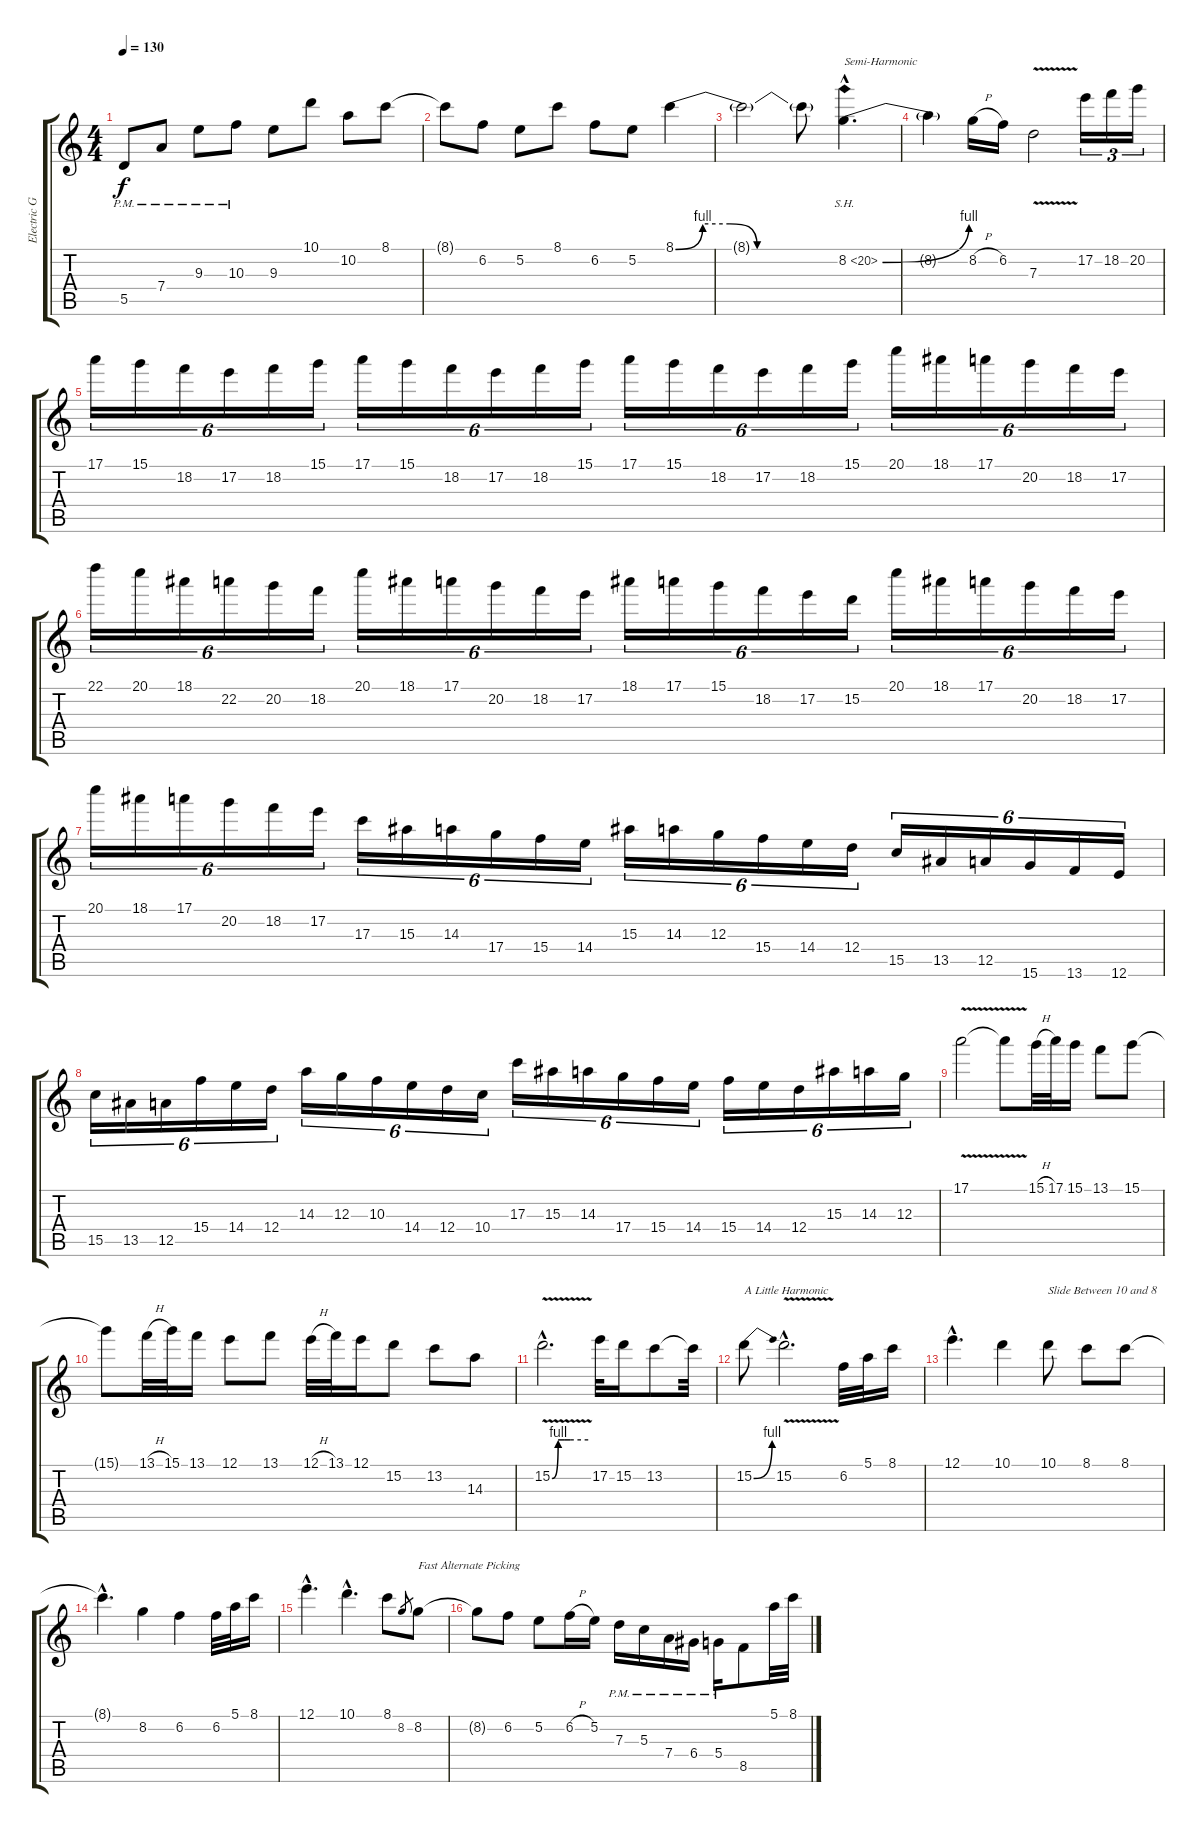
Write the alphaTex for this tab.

\track ("Electric Guitar" "Electric G") {instrument distortionguitar}
\staff {score tabs}
\tuning (E4 B3 G3 D3 A2 E2) {hide}
\ts (4 4)
\tempo 130
\clef g2
\ks c
5.5{pm}.8{dy f} 7.4{pm}.8 9.3{pm}.8 10.3{pm}.8 9.3.8 10.1.8 10.2.8 8.1.8 |
8.1{t}.8 6.2.8 5.2.8 8.1.8 6.2.8 5.2.8 8.1{be (custom 0 0 10 4 20 4 30 0 35 0 60 0)}.4 |
8.1{t}.2 8.1{t}.8 8.2{be (bend 0 0 60 4) sh 12 hac}.4{d txt "Semi-Harmonic"} |
8.2{t}.4 8.2{h}.16 6.2.16 7.3{v}.2 17.2.16{tu (3 2)} 18.2.16{tu (3 2)} 20.2.16{tu (3 2)} |
17.1.16{tu (6 4)} 15.1.16{tu (6 4)} 18.2.16{tu (6 4)} 17.2.16{tu (6 4)} 18.2.16{tu (6 4)} 15.1.16{tu (6 4)} 17.1.16{tu (6 4)} 15.1.16{tu (6 4)} 18.2.16{tu (6 4)} 17.2.16{tu (6 4)} 18.2.16{tu (6 4)} 15.1.16{tu (6 4)} 17.1.16{tu (6 4)} 15.1.16{tu (6 4)} 18.2.16{tu (6 4)} 17.2.16{tu (6 4)} 18.2.16{tu (6 4)} 15.1.16{tu (6 4)} 20.1.16{tu (6 4)} 18.1.16{tu (6 4)} 17.1.16{tu (6 4)} 20.2.16{tu (6 4)} 18.2.16{tu (6 4)} 17.2.16{tu (6 4)} |
22.1.16{tu (6 4)} 20.1.16{tu (6 4)} 18.1.16{tu (6 4)} 22.2.16{tu (6 4)} 20.2.16{tu (6 4)} 18.2.16{tu (6 4)} 20.1.16{tu (6 4)} 18.1.16{tu (6 4)} 17.1.16{tu (6 4)} 20.2.16{tu (6 4)} 18.2.16{tu (6 4)} 17.2.16{tu (6 4)} 18.1.16{tu (6 4)} 17.1.16{tu (6 4)} 15.1.16{tu (6 4)} 18.2.16{tu (6 4)} 17.2.16{tu (6 4)} 15.2.16{tu (6 4)} 20.1.16{tu (6 4)} 18.1.16{tu (6 4)} 17.1.16{tu (6 4)} 20.2.16{tu (6 4)} 18.2.16{tu (6 4)} 17.2.16{tu (6 4)} |
20.1.16{tu (6 4)} 18.1.16{tu (6 4)} 17.1.16{tu (6 4)} 20.2.16{tu (6 4)} 18.2.16{tu (6 4)} 17.2.16{tu (6 4)} 17.3.16{tu (6 4)} 15.3.16{tu (6 4)} 14.3.16{tu (6 4)} 17.4.16{tu (6 4)} 15.4.16{tu (6 4)} 14.4.16{tu (6 4)} 15.3.16{tu (6 4)} 14.3.16{tu (6 4)} 12.3.16{tu (6 4)} 15.4.16{tu (6 4)} 14.4.16{tu (6 4)} 12.4.16{tu (6 4)} 15.5.16{tu (6 4)} 13.5.16{tu (6 4)} 12.5.16{tu (6 4)} 15.6.16{tu (6 4)} 13.6.16{tu (6 4)} 12.6.16{tu (6 4)} |
15.5.16{tu (6 4)} 13.5.16{tu (6 4)} 12.5.16{tu (6 4)} 15.4.16{tu (6 4)} 14.4.16{tu (6 4)} 12.4.16{tu (6 4)} 14.3.16{tu (6 4)} 12.3.16{tu (6 4)} 10.3.16{tu (6 4)} 14.4.16{tu (6 4)} 12.4.16{tu (6 4)} 10.4.16{tu (6 4)} 17.3.16{tu (6 4)} 15.3.16{tu (6 4)} 14.3.16{tu (6 4)} 17.4.16{tu (6 4)} 15.4.16{tu (6 4)} 14.4.16{tu (6 4)} 15.4.16{tu (6 4)} 14.4.16{tu (6 4)} 12.4.16{tu (6 4)} 15.3.16{tu (6 4)} 14.3.16{tu (6 4)} 12.3.16{tu (6 4)} |
17.1{v}.2 17.1{t}.8 15.1{h}.32 17.1.32 15.1.16 13.1.8 15.1.8 |
15.1{t}.8 13.1{h}.32 15.1.32 13.1.16 12.1.8 13.1.8 12.1{h}.32 13.1.32 12.1.16 15.2.8 13.2.8 14.3.8 |
15.2{be (custom 0 0 10 4 20 4 30 4 60 4) v hac}.2{d} 17.2.32 15.2.16 13.2.8 13.2{t}.32 |
15.2{be (bend 0 0 60 4)}.8{txt "A Little Harmonic"} 15.2{v hac}.2{d} 6.2.32 5.1.32 8.1.16 |
12.1{hac}.4{d} 10.1.4 10.1.8{txt "Slide Between 10 and 8"} 8.1.8 8.1.8 |
8.1{hac t}.4{d} 8.2.4 6.2.4 6.2.32 5.1.32 8.1.16 |
12.1{hac}.4{d} 10.1{hac}.4{d} 8.1.8 8.2.8{gr} 8.2.8{txt "Fast Alternate Picking"} |
8.2{t}.8 6.2.8 5.2.8 6.2{h}.16 5.2.16 7.3{pm}.16 5.3{pm}.16 7.4{pm}.16 6.4{pm}.16 5.4{pm}.16 8.5.8 5.1.32 8.1.32
